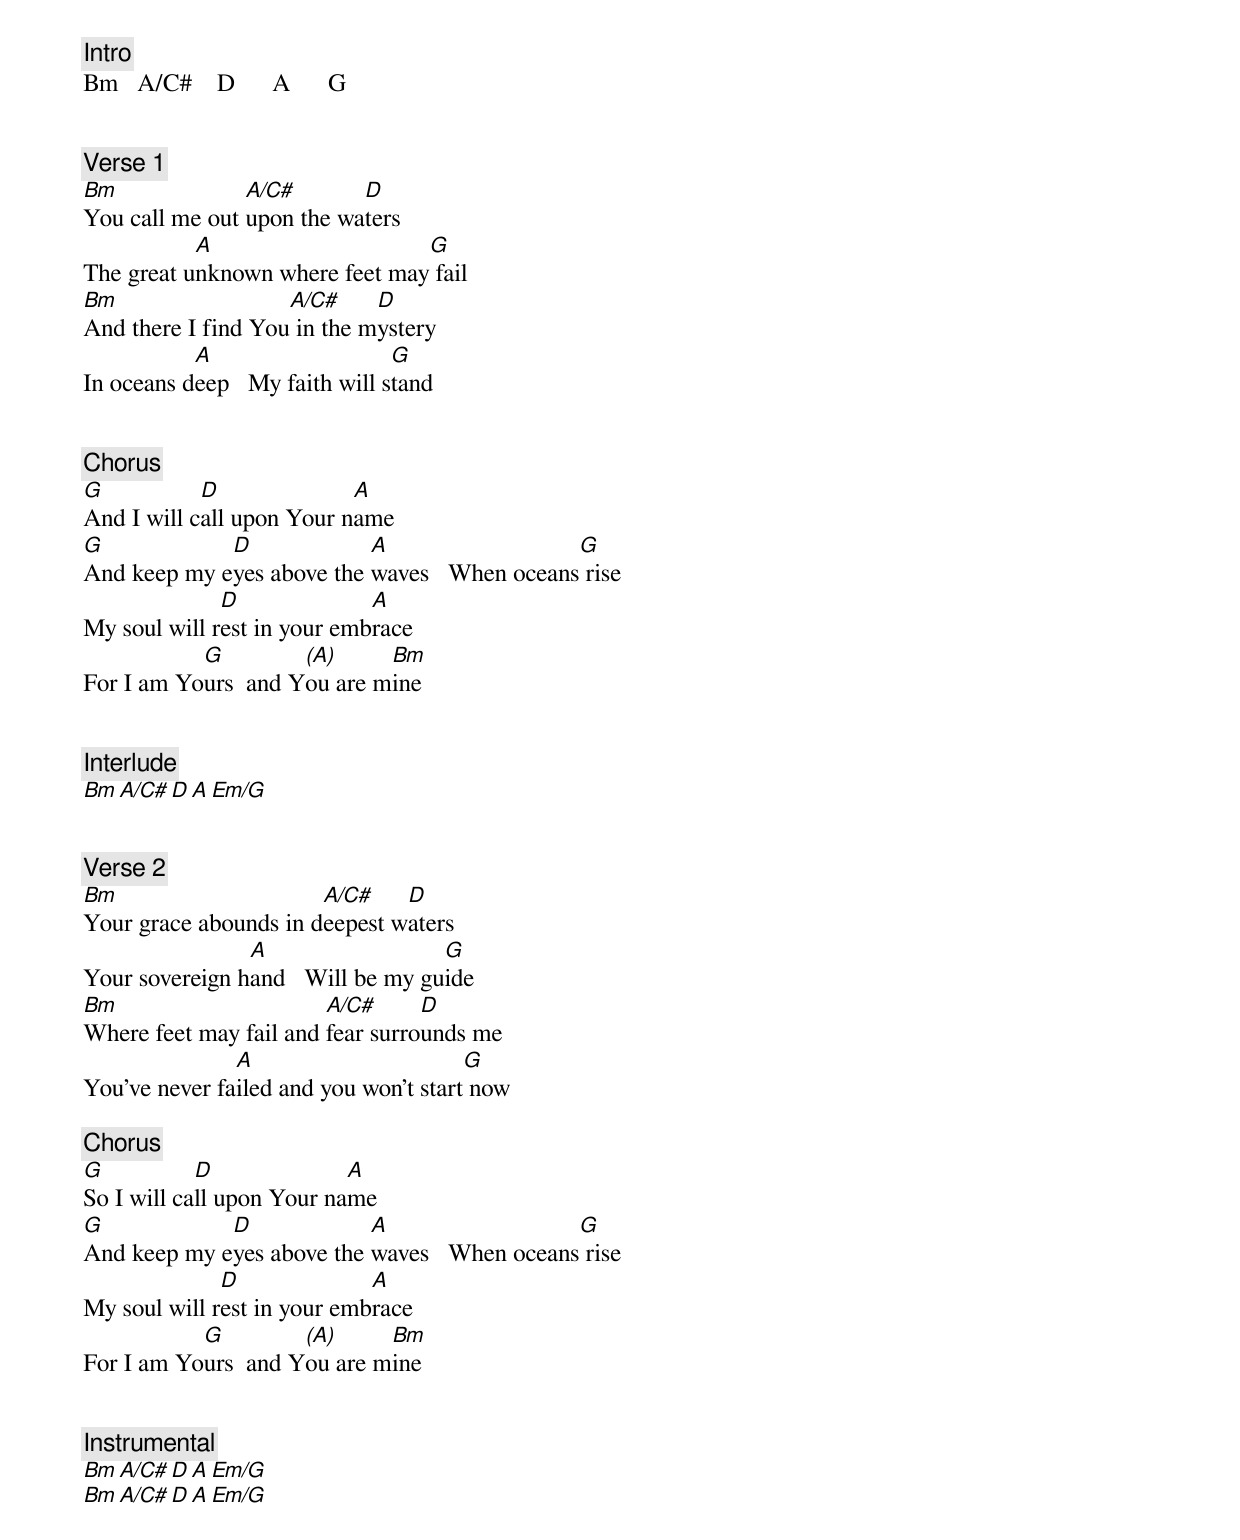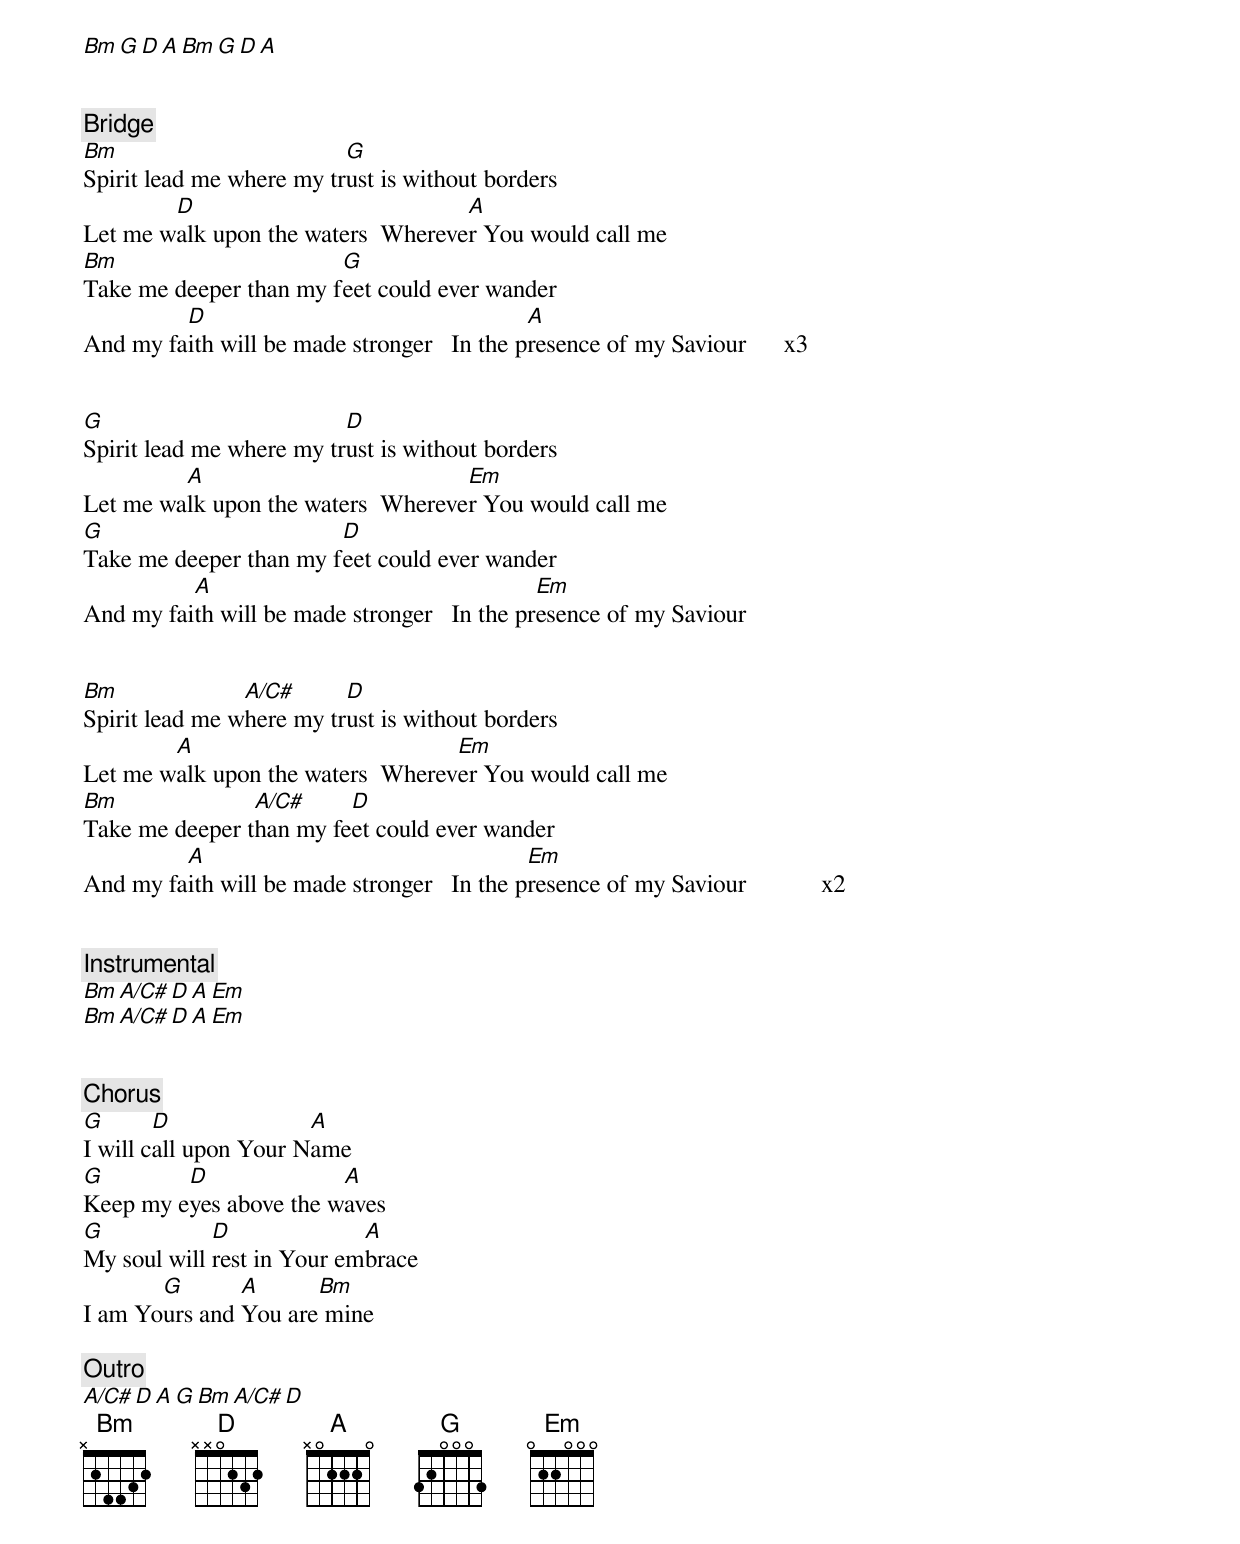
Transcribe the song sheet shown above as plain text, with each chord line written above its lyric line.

[Intro]
Bm   A/C#    D      A      G


[Verse 1]
Bm              A/C#       D
You call me out upon the waters
           A                    G
The great unknown where feet may fail
Bm                  A/C#     D
And there I find You in the mystery
           A                    G
In oceans deep   My faith will stand


[Chorus]
G           D              A
And I will call upon Your name
G            D             A                  G
And keep my eyes above the waves   When oceans rise
              D              A
My soul will rest in your embrace
           G         (A)     Bm
For I am Yours  and You are mine


[Interlude]
Bm A/C#  D  A  Em/G


[Verse 2]
Bm                     A/C#    D
Your grace abounds in deepest waters
                A                  G
Your sovereign hand   Will be my guide
Bm                      A/C#      D
Where feet may fail and fear surrounds me
               A                       G
You've never failed and you won't start now

[Chorus]
G           D              A
So I will call upon Your name
G            D             A                  G
And keep my eyes above the waves   When oceans rise
              D              A
My soul will rest in your embrace
           G         (A)     Bm
For I am Yours  and You are mine


[Instrumental]
Bm A/C#  D  A  Em/G
Bm A/C#  D  A  Em/G

Bm  G  D  A Bm  G  D  A


[Bridge]
Bm                        G
Spirit lead me where my trust is without borders
        D                           A
Let me walk upon the waters  Wherever You would call me
Bm                      G
Take me deeper than my feet could ever wander
         D                                   A
And my faith will be made stronger   In the presence of my Saviour      x3


G                         D
Spirit lead me where my trust is without borders
         A                          Em
Let me walk upon the waters  Wherever You would call me
G                       D
Take me deeper than my feet could ever wander
          A                                   Em
And my faith will be made stronger   In the presence of my Saviour


Bm              A/C#      D
Spirit lead me where my trust is without borders
        A                          Em
Let me walk upon the waters  Wherever You would call me
Bm              A/C#     D
Take me deeper than my feet could ever wander
         A                                   Em
And my faith will be made stronger   In the presence of my Saviour            x2


[Instrumental]
Bm  A/C#  D  A  Em
Bm  A/C#  D  A  Em


[Chorus]
G       D              A
I will call upon Your Name
G        D              A
Keep my eyes above the waves
G            D              A
My soul will rest in Your embrace
       G       A      Bm
I am Yours and You are mine

[Outro]
A/C#  D  A  G  Bm  A/C#  D
